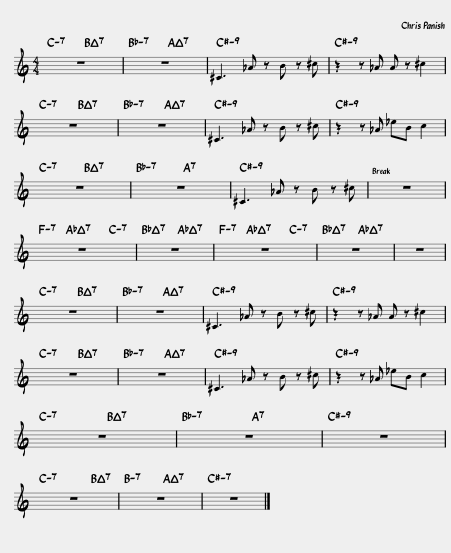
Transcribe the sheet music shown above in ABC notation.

X:1
L:1/8
M:4/4
I:linebreak $
K:C
V:1 treble
V:1
 z8 | z8 | ^C3 _A z B z ^c | z2 z _A A z ^c2 |$ z8 | %5
 z8 | ^C3 _A z B z ^c | z2 z _A _eB c2 |$ z8 | z8 | %10
 ^C3 _A z B z ^c | z8 |$ z8 | z8 | z8 | %15
 z8 | z8 |$ z8 | z8 | ^C3 _A z B z ^c | %20
 z2 z _A A z ^c2 |$ z8 | z8 | ^C3 _A z B z ^c | z2 z _A _eB c2 |$ %25
 z8 | z8 | z8 |$ z8 | z8 | %30
 z8 |] %31
